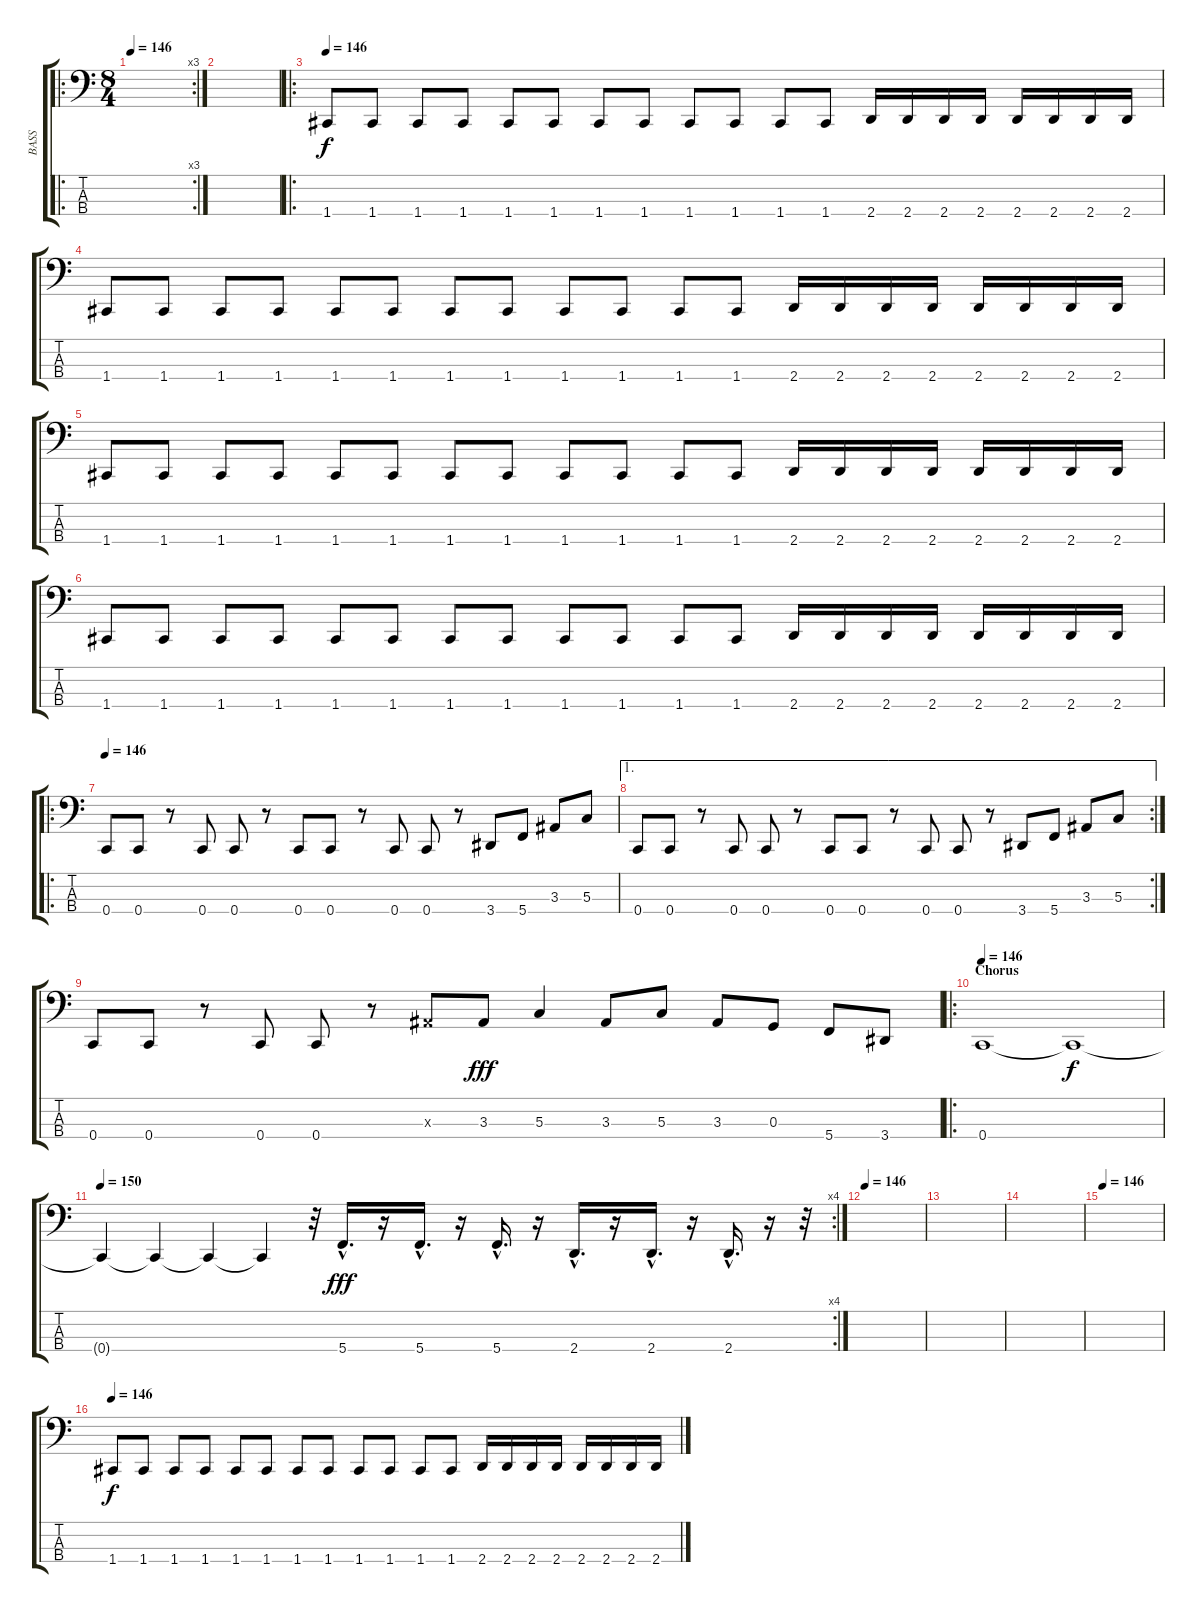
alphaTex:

\track ("BASS" "BASS") {instrument electricbassfinger}
\staff {score tabs}
\tuning (F2 C2 G1 C1) {hide}
\ro
\rc 3
\ts (8 4)
\tempo 146
\tempo 150
\tempo 146
\clef f4
\ks c
|
|
\ro
\tempo 146
1.4.8 1.4.8 1.4.8 1.4.8 1.4.8 1.4.8 1.4.8 1.4.8 1.4.8 1.4.8 1.4.8 1.4.8 2.4.16 2.4.16 2.4.16 2.4.16 2.4.16 2.4.16 2.4.16 2.4.16 |
1.4.8 1.4.8 1.4.8 1.4.8 1.4.8 1.4.8 1.4.8 1.4.8 1.4.8 1.4.8 1.4.8 1.4.8 2.4.16 2.4.16 2.4.16 2.4.16 2.4.16 2.4.16 2.4.16 2.4.16 |
1.4.8 1.4.8 1.4.8 1.4.8 1.4.8 1.4.8 1.4.8 1.4.8 1.4.8 1.4.8 1.4.8 1.4.8 2.4.16 2.4.16 2.4.16 2.4.16 2.4.16 2.4.16 2.4.16 2.4.16 |
1.4.8 1.4.8 1.4.8 1.4.8 1.4.8 1.4.8 1.4.8 1.4.8 1.4.8 1.4.8 1.4.8 1.4.8 2.4.16 2.4.16 2.4.16 2.4.16 2.4.16 2.4.16 2.4.16 2.4.16 |
\ro
\tempo 146
0.4.8 0.4.8 r.8 0.4.8 0.4.8 r.8 0.4.8 0.4.8 r.8 0.4.8 0.4.8 r.8 3.4.8 5.4.8 3.3.8 5.3.8 |
\ae 1
\rc 2
0.4.8 0.4.8 r.8 0.4.8 0.4.8 r.8 0.4.8 0.4.8 r.8 0.4.8 0.4.8 r.8 3.4.8 5.4.8 3.3.8 5.3.8 |
0.4.8 0.4.8 r.8 0.4.8 0.4.8 r.8 3.3{x}.8{dy f} 3.3.8{dy fff} 5.3.4 3.3.8 5.3.8 3.3.8 0.3.8 5.4.8 3.4.8 |
\ro
\section ("" "Chorus")
\tempo 146
0.4.1 0.4{t}.1{dy f} |
\rc 4
\tempo 150
0.4{t}.4 0.4{t}.4 0.4{t}.4 0.4{t}.4 r.32 5.4{hac}.16{d dy fff} r.16 5.4{hac}.16{d} r.16 5.4{hac}.16{d} r.16 2.4{hac}.16{d} r.16 2.4{hac}.16{d} r.16 2.4{hac}.16{d} r.16 r.32 |
\tempo 146
|
|
|
\tempo 146
|
\tempo 146
1.4.8{dy f} 1.4.8 1.4.8 1.4.8 1.4.8 1.4.8 1.4.8 1.4.8 1.4.8 1.4.8 1.4.8 1.4.8 2.4.16 2.4.16 2.4.16 2.4.16 2.4.16 2.4.16 2.4.16 2.4.16
